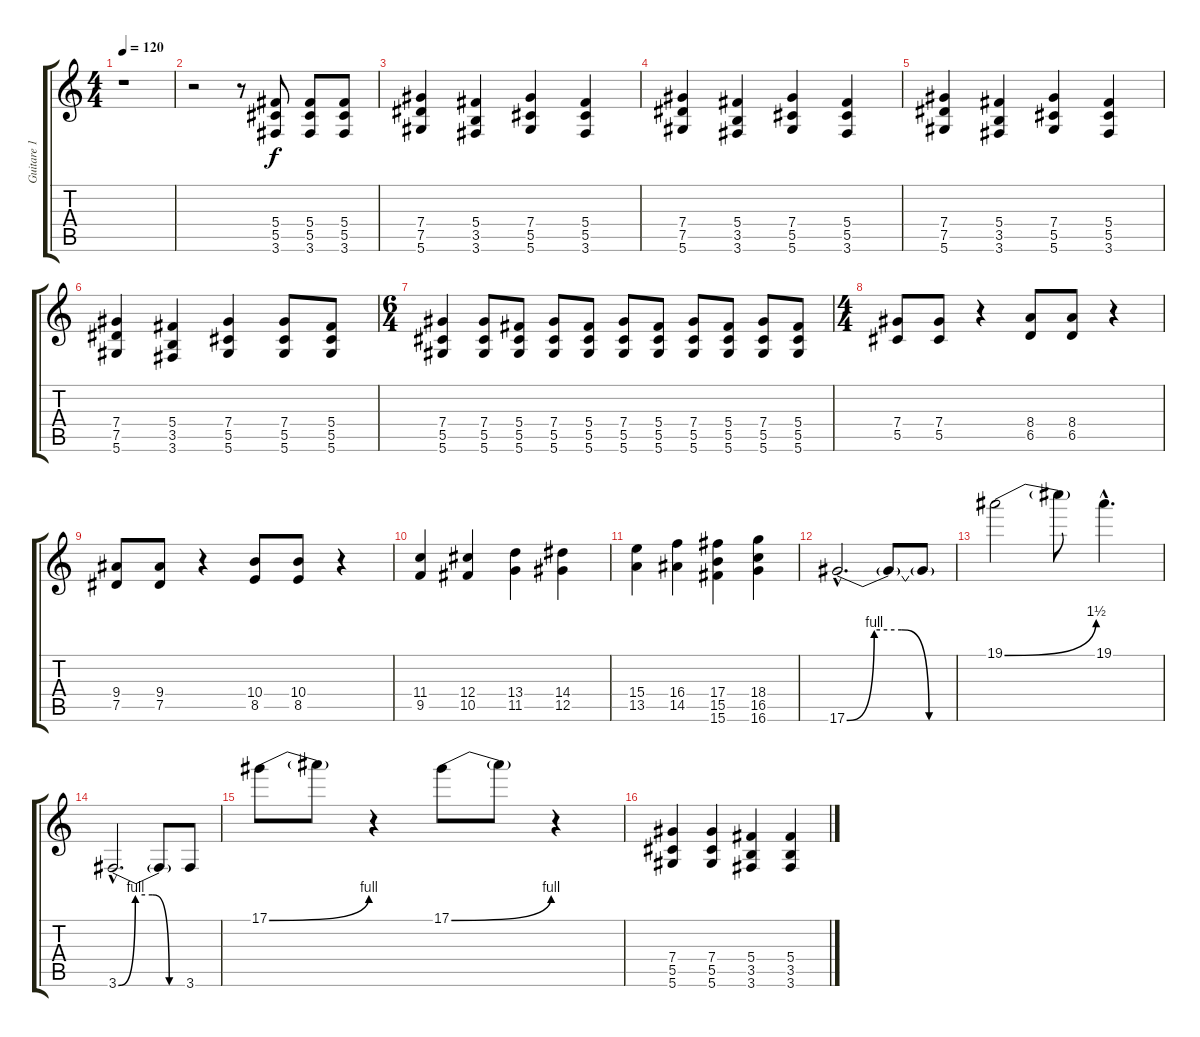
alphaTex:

\track ("Guitare 1" "Guitare 1") {instrument distortionguitar}
\staff {score tabs}
\tuning (Eb4 Bb3 Gb3 Db3 Ab2 Eb2) {hide}
\ts (4 4)
\tempo 120
\clef g2
\ks c
r.1{dy f} |
r.2 r.8 (5.4 5.5 3.6).8 (5.4 5.5 3.6).8 (5.4 5.5 3.6).8 |
(7.4 7.5 5.6).4 (5.4 3.5 3.6).4 (7.4 5.5 5.6).4 (5.4 5.5 3.6).4 |
(7.4 7.5 5.6).4 (5.4 3.5 3.6).4 (7.4 5.5 5.6).4 (5.4 5.5 3.6).4 |
(7.4 7.5 5.6).4 (5.4 3.5 3.6).4 (7.4 5.5 5.6).4 (5.4 5.5 3.6).4 |
(7.4 7.5 5.6).4 (5.4 3.5 3.6).4 (7.4 5.5 5.6).4 (7.4 5.5 5.6).8 (5.4 5.5 5.6).8 |
\ts (6 4)
(7.4 5.5 5.6).4 (7.4 5.5 5.6).8 (5.4 5.5 5.6).8 (7.4 5.5 5.6).8 (5.4 5.5 5.6).8 (7.4 5.5 5.6).8 (5.4 5.5 5.6).8 (7.4 5.5 5.6).8 (5.4 5.5 5.6).8 (7.4 5.5 5.6).8 (5.4 5.5 5.6).8 |
\ts (4 4)
(7.4 5.5).8 (7.4 5.5).8 r.4 (8.4 6.5).8 (8.4 6.5).8 r.4 |
(9.4 7.5).8 (9.4 7.5).8 r.4 (10.4 8.5).8 (10.4 8.5).8 r.4 |
(11.4 9.5).4 (12.4 10.5).4 (13.4 11.5).4 (14.4 12.5).4 |
(15.4 13.5).4 (16.4 14.5).4 (17.4 15.5 15.6).4 (18.4 16.5 16.6).4 |
17.6{be (custom 0 0 15 4 30 4 45 0 60 0) hac}.2{d} 17.6{t}.8 17.6{t}.8 |
19.1{be (bend 0 0 60 6)}.2 19.1{t}.8 19.1{hac}.4{d} |
3.6{be (custom 0 0 15 4 30 4 45 0 60 0) hac}.2{d} 3.6{t}.8 3.6.8 |
17.1{be (bend 0 0 60 4)}.8 17.1{t}.8 r.4 17.1{be (bend 0 0 60 4)}.8 17.1{t}.8 r.4 |
(7.4 5.5 5.6).4 (7.4 5.5 5.6).4 (5.4 3.5 3.6).4 (5.4 3.5 3.6).4
